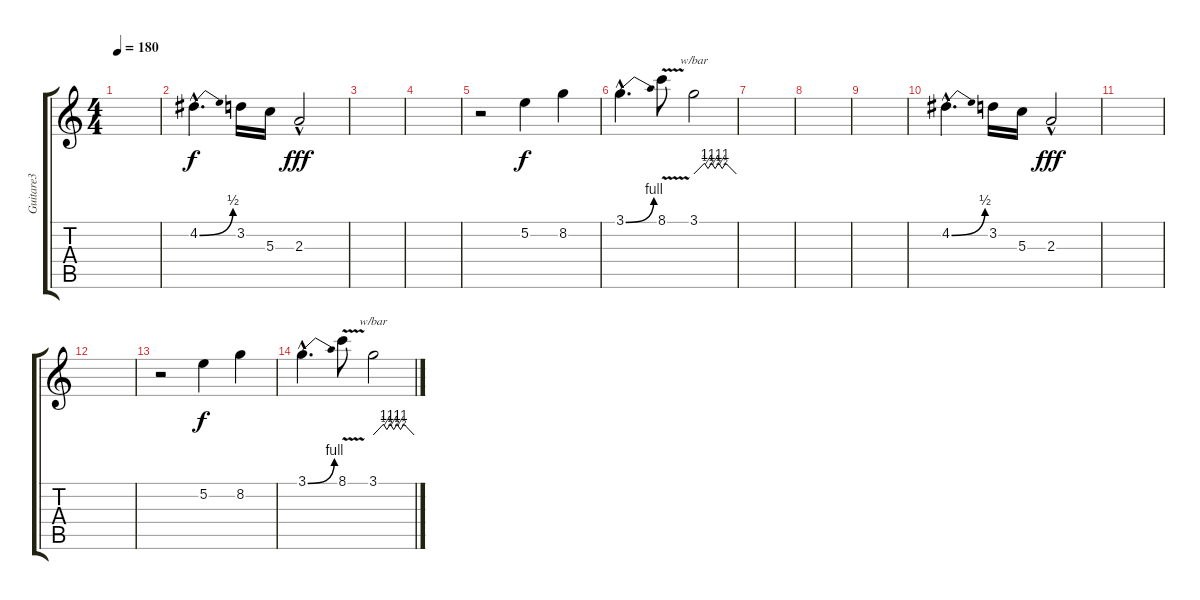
\track ("Guitare3" "Guitare3") {instrument distortionguitar}
\staff {score tabs}
\tuning (E4 B3 G3 D3 A2 E2) {hide}
\ts (4 4)
\tempo 180
\clef g2
\ks c
|
4.2{be (bend 0 0 60 2) hac}.4{d volume 16} 3.2.16 5.3.16 2.3{hac}.2{dy fff} |
|
|
r.2 5.2.4{dy f} 8.2.4 |
3.1{be (bend 0 0 60 4) hac}.4{d} 8.1{v}.8 3.1.2{tbe (custom default 0 0 15 4 20 2 25 4 30 2 35 4 40 2 45 4 60 0)} |
|
|
|
4.2{be (bend 0 0 60 2) hac}.4{d volume 16} 3.2.16 5.3.16 2.3{hac}.2{dy fff} |
|
|
r.2 5.2.4{dy f} 8.2.4 |
3.1{be (bend 0 0 60 4) hac}.4{d} 8.1{v}.8 3.1.2{tbe (custom default 0 0 15 4 20 2 25 4 30 2 35 4 40 2 45 4 60 0)}
